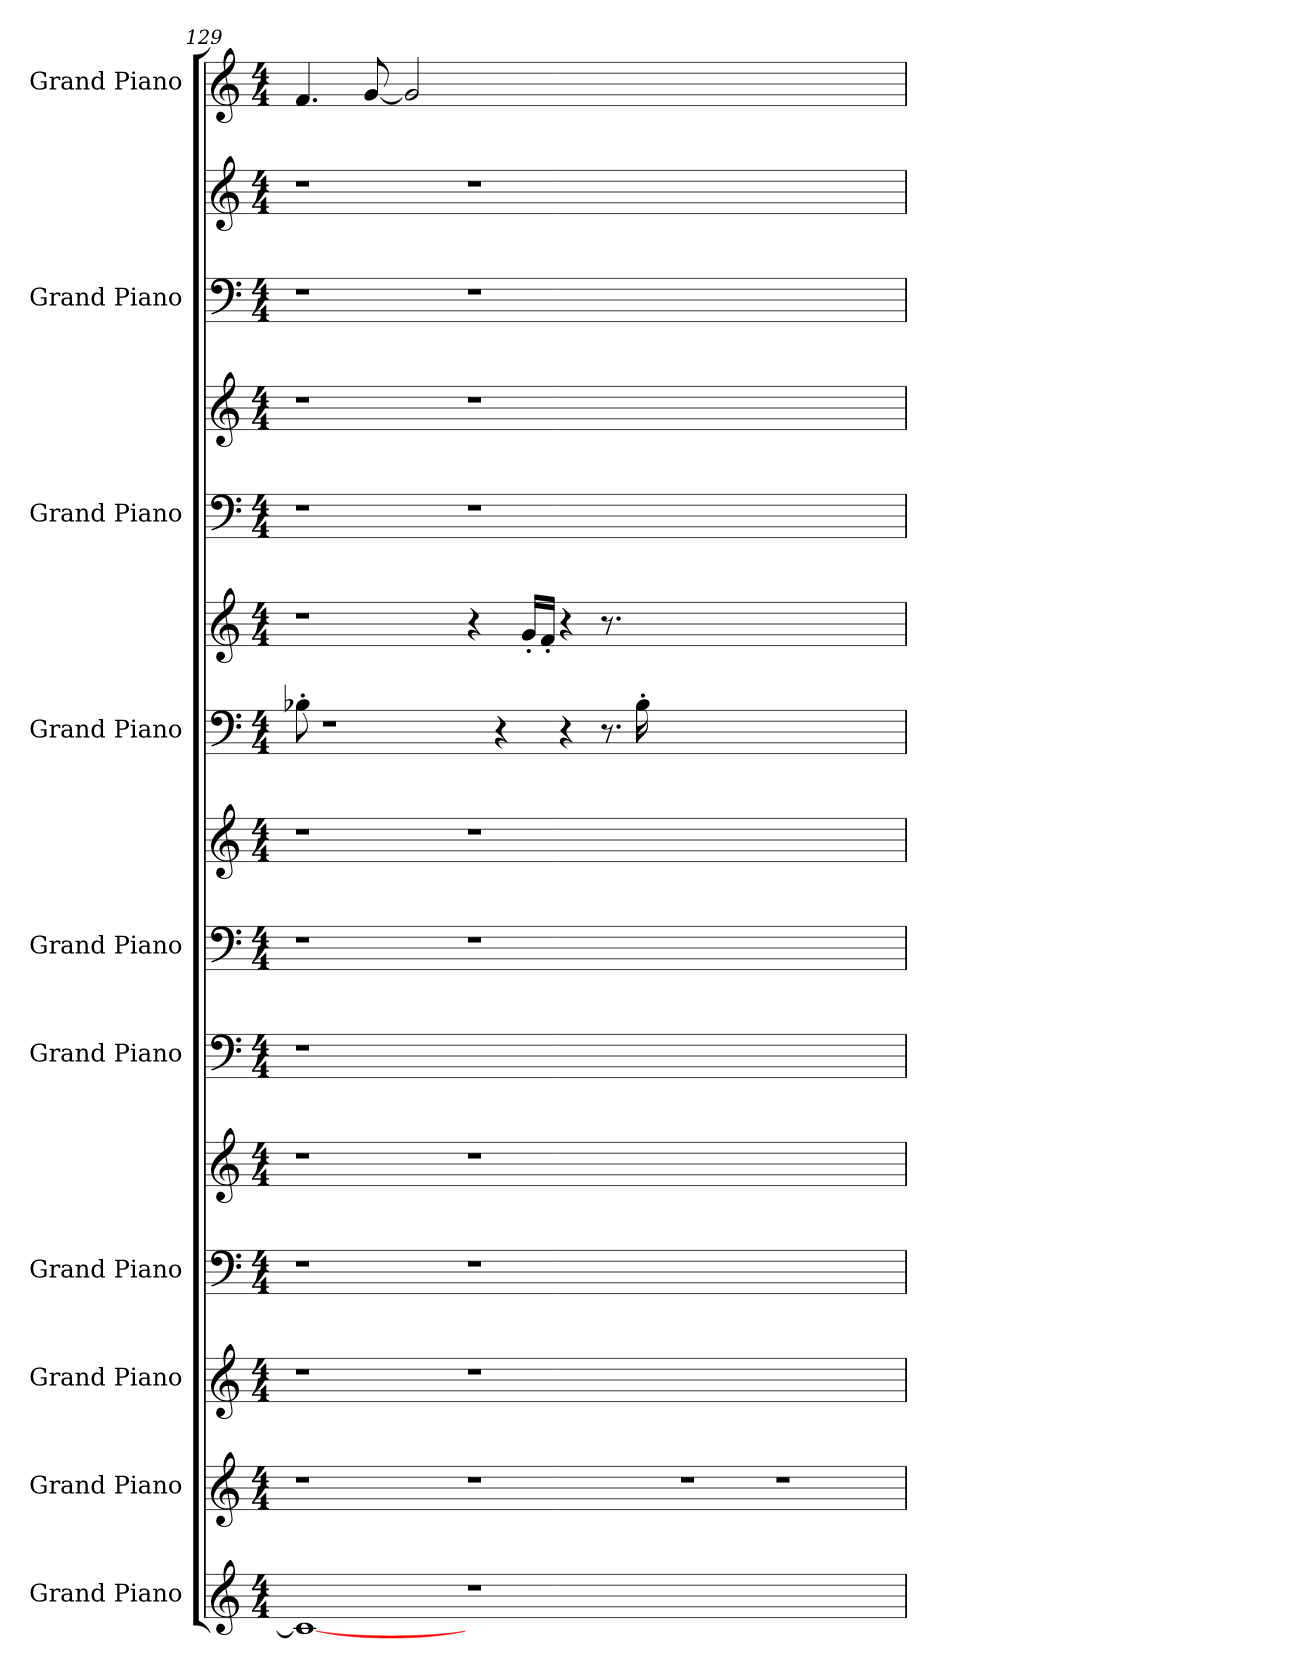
**kern	**kern	**kern	**kern	**kern	**kern	**kern	**kern	**kern	**kern	**kern	**kern	**kern	**kern	**kern
*part10	*part9	*part8	*part7	*part7	*part6	*part5	*part5	*part4	*part4	*part3	*part3	*part2	*part2	*part1
*staff15	*staff14	*staff13	*staff12	*staff11	*staff10	*staff9	*staff8	*staff7	*staff6	*staff5	*staff4	*staff3	*staff2	*staff1
*I"Grand Piano	*I"Grand Piano	*I"Grand Piano	*I"Grand Piano	*	*I"Grand Piano	*I"Grand Piano	*	*I"Grand Piano	*	*I"Grand Piano	*	*I"Grand Piano	*	*I"Grand Piano
*clefG2	*clefG2	*clefG2	*clefF4	*clefG2	*clefF4	*clefF4	*clefG2	*clefF4	*clefG2	*clefF4	*clefG2	*clefF4	*clefG2	*clefG2
*k[]	*k[]	*k[]	*k[]	*k[]	*k[]	*k[]	*k[]	*k[]	*k[]	*k[]	*k[]	*k[]	*k[]	*k[]
*C:	*C:	*C:	*C:	*C:	*C:	*C:	*C:	*C:	*C:	*C:	*C:	*C:	*C:	*C:
*M4/4	*M4/4	*M4/4	*M4/4	*M4/4	*M4/4	*M4/4	*M4/4	*M4/4	*M4/4	*M4/4	*M4/4	*M4/4	*M4/4	*M4/4
=129	=129	=129	=129	=129	=129	=129	=129	=129	=129	=129	=129	=129	=129	=129
1c_	1r	1r	1r	1r	1r	1r	1r	8B-X'	1r	1r	1r	1r	1r	4.f
.	.	.	.	.	.	.	.	1r	.	.	.	.	.	.
.	.	.	.	.	.	.	.	.	.	.	.	.	.	[8g
.	.	.	.	.	.	.	.	.	.	.	.	.	.	2g]
1r	1r	1r	1r	1r	0.ryy	1r	1r	.	4r	1r	1r	1r	1r	0.ryy
.	.	.	.	.	.	.	.	4r	.	.	.	.	.	.
.	.	.	.	.	.	.	.	.	16g'LL	.	.	.	.	.
.	.	.	.	.	.	.	.	.	16f'JJ	.	.	.	.	.
.	.	.	.	.	.	.	.	4r	4r	.	.	.	.	.
.	.	.	.	.	.	.	.	8.r	8.r	.	.	.	.	.
.	.	.	.	.	.	.	.	16B-'	0ryy	.	.	.	.	.
.	.	.	.	.	.	.	.	0ryy	.	.	.	.	.	.
0ryy	1r	0ryy	0ryy	0ryy	.	0ryy	0ryy	.	.	0ryy	0ryy	0ryy	0ryy	.
.	1r	.	.	.	.	.	.	.	.	.	.	.	.	.
.	.	.	.	.	.	.	.	.	8.ryy	.	.	.	.	.
.	.	.	.	.	.	.	.	8ryy	.	.	.	.	.	.
=	=	=	=	=	=	=	=	=	=	=	=	=	=	=
*-	*-	*-	*-	*-	*-	*-	*-	*-	*-	*-	*-	*-	*-	*-
